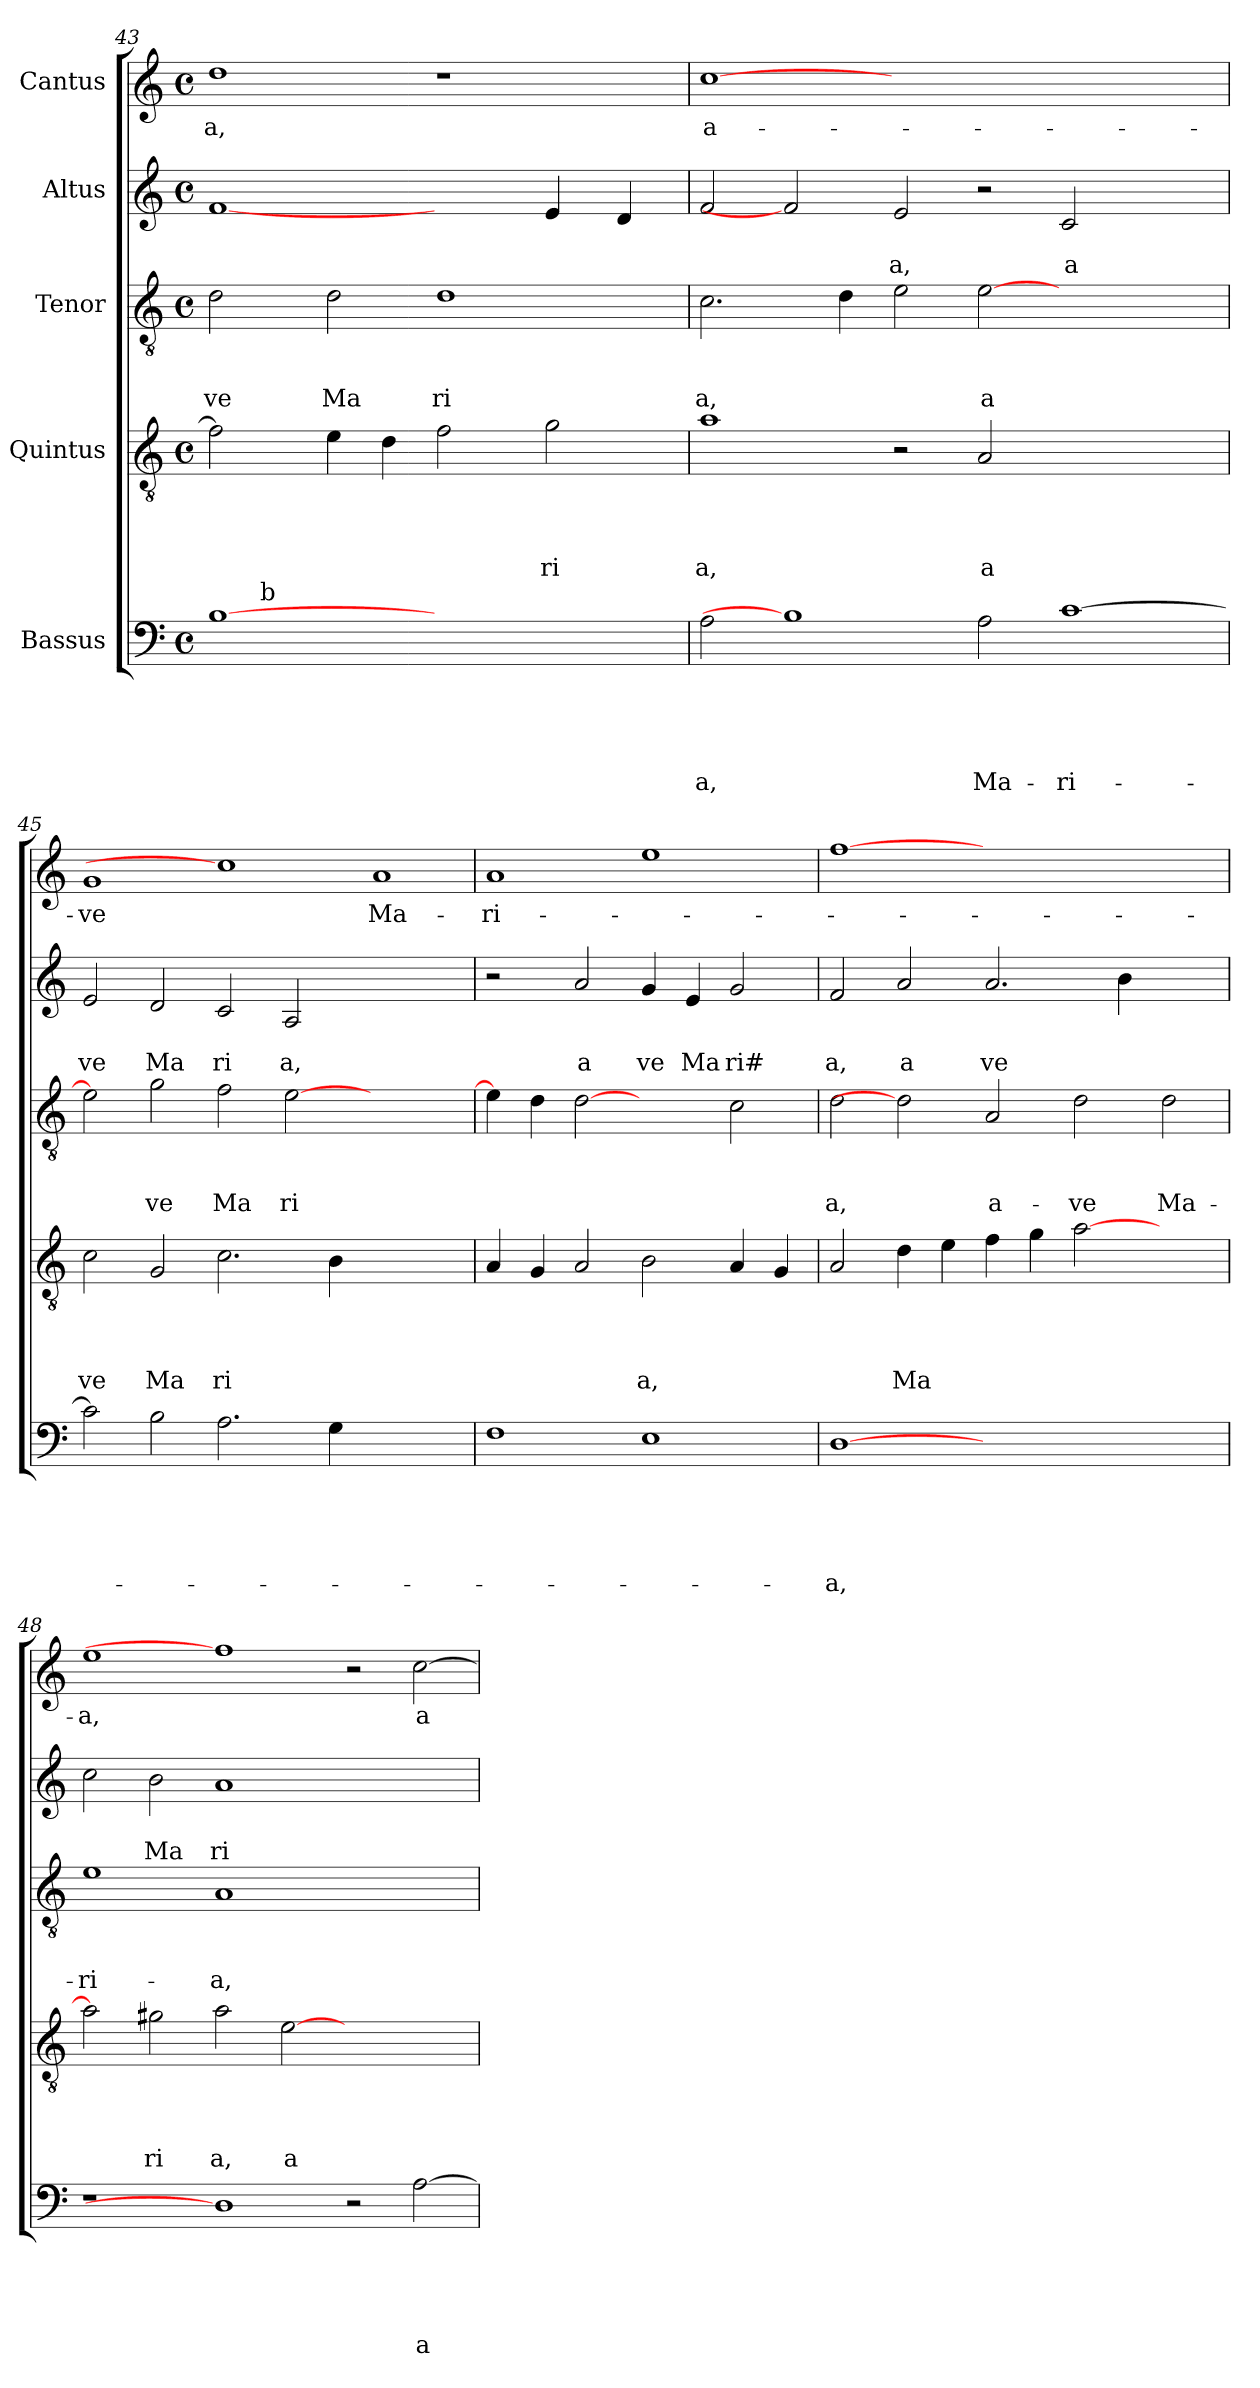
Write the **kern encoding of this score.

**kern	**text	**text	**text	**text	**text	**kern	**text	**text	**text	**text	**kern	**text	**text	**text	**kern	**text	**text	**kern	**text
*part5	*part5	*part5	*part5	*part5	*part5	*part4	*part4	*part4	*part4	*part4	*part3	*part3	*part3	*part3	*part2	*part2	*part2	*part1	*part1
*staff5	*staff5	*staff5	*staff5	*staff5	*staff5	*staff4	*staff4	*staff4	*staff4	*staff4	*staff3	*staff3	*staff3	*staff3	*staff2	*staff2	*staff2	*staff1	*staff1
*I"Bassus	*	*	*	*	*	*I"Quintus	*	*	*	*	*I"Tenor	*	*	*	*I"Altus	*	*	*I"Cantus	*
*clefF4	*	*	*	*	*	*clefGv2	*	*	*	*	*clefGv2	*	*	*	*clefG2	*	*	*clefG2	*
*k[]	*	*	*	*	*	*k[]	*	*	*	*	*k[]	*	*	*	*k[]	*	*	*k[]	*
*C:	*	*	*	*	*	*C:	*	*	*	*	*C:	*	*	*	*C:	*	*	*C:	*
*M4/4	*	*	*	*	*	*M4/4	*	*	*	*	*M4/4	*	*	*	*M4/4	*	*	*M4/4	*
*met(c)	*	*	*	*	*	*met(c)	*	*	*	*	*met(c)	*	*	*	*met(c)	*	*	*met(c)	*
=43	=43	=43	=43	=43	=43	=43	=43	=43	=43	=43	=43	=43	=43	=43	=43	=43	=43	=43	=43
!	!	!	!	!	!	!	!	!	!	!	!	!	!	!LO:LY:b	!	!	!	!	!LO:LY:b
*^	*	*	*	*	*	*	*	*	*	*	*	*	*	*	*	*	*	*	*
[1B	8ryy	.	.	.	.	.	2f\]	.	.	.	.	2d\	.	.	ve	[1f	.	.	1dd	-a,
.	32ryy	.	.	.	.	.	.	.	.	.	.	.	.	.	.	.	.	.	.	.
!	!LO:TX:a:t=b	!	!	!	!	!	!	!	!	!	!	!	!	!	!	!	!	!	!	!
.	1ryy	.	.	.	.	.	.	.	.	.	.	.	.	.	.	.	.	.	.	.
!	!	!	!	!	!	!	!	!	!	!	!	!	!	!	!LO:LY:b	!	!	!	!	!
.	.	.	.	.	.	.	4e\	.	.	.	.	2d\	.	.	Ma	.	.	.	.	.
.	.	.	.	.	.	.	4d\	.	.	.	.	.	.	.	.	.	.	.	.	.
!	!	!	!	!	!	!	!	!	!	!	!	!	!	!	!LO:LY:b	!	!	!	!	!
1ryy	.	.	.	.	.	.	2f\	.	.	.	.	1d	.	.	ri	2ryy	.	.	1r	.
.	2ryy	.	.	.	.	.	.	.	.	.	.	.	.	.	.	.	.	.	.	.
!	!	!	!	!	!	!	!	!	!	!	!LO:LY:b	!	!	!	!	!	!	!	!	!
.	.	.	.	.	.	.	2g\	.	.	.	ri	.	.	.	.	4e/	.	.	.	.
.	4ryy	.	.	.	.	.	.	.	.	.	.	.	.	.	.	.	.	.	.	.
.	.	.	.	.	.	.	.	.	.	.	.	.	.	.	.	4d/	.	.	.	.
.	16.ryy	.	.	.	.	.	.	.	.	.	.	.	.	.	.	.	.	.	.	.
=44	=44	=44	=44	=44	=44	=44	=44	=44	=44	=44	=44	=44	=44	=44	=44	=44	=44	=44	=44	=44
!	!	!	!	!	!	!LO:LY:b	!	!	!	!	!LO:LY:b	!	!	!	!LO:LY:b	!	!	!	!	!LO:LY:b
*v	*v	*	*	*	*	*	*	*	*	*	*	*	*	*	*	*	*	*	*	*
2A\	.	.	.	.	-a,	1a	.	.	.	a,	2.c\	.	.	a,	2f/	.	.	[1cc	a-
1B]	.	.	.	.	.	.	.	.	.	.	.	.	.	.	2f]	.	.	.	.
.	.	.	.	.	.	.	.	.	.	.	4d\	.	.	.	.	.	.	.	.
!	!	!	!	!	!	!	!	!	!	!	!	!	!	!	!	!	!LO:LY:b	!	!
.	.	.	.	.	.	2r	.	.	.	.	2e\	.	.	.	2e/	.	a,	0ryy	.
!	!	!	!	!	!LO:LY:b	!	!	!	!	!LO:LY:b	!	!	!	!LO:LY:b	!	!	!	!	!
2A\	.	.	.	.	Ma-	2A/	.	.	.	a	[>2e\	.	.	a	2r	.	.	.	.
!	!	!	!	!	!LO:LY:b	!	!	!	!	!	!	!	!	!	!	!	!LO:LY:b	!	!
[>1c	.	.	.	.	-ri-	1ryy	.	.	.	.	1ryy	.	.	.	2c/	.	a	.	.
.	.	.	.	.	.	.	.	.	.	.	.	.	.	.	2ryy	.	.	.	.
=45	=45	=45	=45	=45	=45	=45	=45	=45	=45	=45	=45	=45	=45	=45	=45	=45	=45	=45	=45
!	!	!	!	!	!	!	!	!	!	!LO:LY:b	!	!	!	!	!	!	!LO:LY:b	!	!LO:LY:b
2c\]	.	.	.	.	.	2c\	.	.	.	ve	2e\]	.	.	.	2e/	.	ve	1g	-ve
!	!	!	!	!	!	!	!	!	!	!LO:LY:b	!	!	!	!LO:LY:b	!	!	!LO:LY:b	!	!
2B\	.	.	.	.	.	2G/	.	.	.	Ma	2g\	.	.	ve	2d/	.	Ma	.	.
!	!	!	!	!	!	!	!	!	!	!LO:LY:b	!	!	!	!LO:LY:b	!	!	!LO:LY:b	!	!
2.A\	.	.	.	.	.	2.c\	.	.	.	ri	2f\	.	.	Ma	2c/	.	ri	1cc]	.
!	!	!	!	!	!	!	!	!	!	!	!	!	!	!LO:LY:b	!	!	!LO:LY:b	!	!
.	.	.	.	.	.	.	.	.	.	.	[>2e\	.	.	ri	2A/	.	a,	.	.
4G\	.	.	.	.	.	4B\	.	.	.	.	.	.	.	.	.	.	.	.	.
!	!	!	!	!	!	!	!	!	!	!	!	!	!	!	!	!	!	!	!LO:LY:b
1ryy	.	.	.	.	.	1ryy	.	.	.	.	1ryy	.	.	.	1ryy	.	.	1a	Ma-
=46	=46	=46	=46	=46	=46	=46	=46	=46	=46	=46	=46	=46	=46	=46	=46	=46	=46	=46	=46
!	!	!	!	!	!	!	!	!	!	!	!	!	!	!	!	!	!	!	!LO:LY:b
1F	.	.	.	.	.	4A/	.	.	.	.	4e\]	.	.	.	2r	.	.	1a	-ri-
.	.	.	.	.	.	4G/	.	.	.	.	4d\	.	.	.	.	.	.	.	.
!	!	!	!	!	!	!	!	!	!	!	!	!	!	!	!	!	!LO:LY:b	!	!
.	.	.	.	.	.	2A/	.	.	.	.	[2d	.	.	.	2a/	.	a	.	.
!	!	!	!	!	!	!	!	!	!	!LO:LY:b	!	!	!	!	!	!	!LO:LY:b	!	!
1E	.	.	.	.	.	2B\	.	.	.	a,	2ryy	.	.	.	4g/	.	ve	1ee	.
!	!	!	!	!	!	!	!	!	!	!	!	!	!	!	!	!	!LO:LY:b	!	!
.	.	.	.	.	.	.	.	.	.	.	.	.	.	.	4e/	.	Ma	.	.
!	!	!	!	!	!	!	!	!	!	!	!	!	!	!	!	!	!LO:LY:b	!	!
.	.	.	.	.	.	4A/	.	.	.	.	2c\	.	.	.	2g/	.	ri#	.	.
.	.	.	.	.	.	4G/	.	.	.	.	.	.	.	.	.	.	.	.	.
!!LO:LB:g=z
=47	=47	=47	=47	=47	=47	=47	=47	=47	=47	=47	=47	=47	=47	=47	=47	=47	=47	=47	=47
!	!	!	!	!	!LO:LY:b	!	!	!	!	!	!	!	!	!LO:LY:b	!	!	!LO:LY:b	!	!
[1D	.	.	.	.	-a,	2A/	.	.	.	.	2d\	.	.	a,	2f/	.	a,	[1ff	.
!	!	!	!	!	!	!	!	!	!	!LO:LY:b	!	!	!	!	!	!	!LO:LY:b	!	!
.	.	.	.	.	.	4d\	.	.	.	Ma	2d]	.	.	.	2a/	.	a	.	.
.	.	.	.	.	.	4e\	.	.	.	.	.	.	.	.	.	.	.	.	.
!	!	!	!	!	!	!	!	!	!	!	!	!	!	!LO:LY:b	!	!	!LO:LY:b	!	!
1.ryy	.	.	.	.	.	4f\	.	.	.	.	2A/	.	.	a-	2.a/	.	ve	1.ryy	.
.	.	.	.	.	.	4g\	.	.	.	.	.	.	.	.	.	.	.	.	.
!	!	!	!	!	!	!	!	!	!	!	!	!	!	!LO:LY:b	!	!	!	!	!
.	.	.	.	.	.	[>2a\	.	.	.	.	2d\	.	.	-ve	.	.	.	.	.
.	.	.	.	.	.	.	.	.	.	.	.	.	.	.	4b\	.	.	.	.
!	!	!	!	!	!	!	!	!	!	!	!	!	!	!LO:LY:b	!	!	!	!	!
.	.	.	.	.	.	2ryy	.	.	.	.	2d\	.	.	Ma-	2ryy	.	.	.	.
=48	=48	=48	=48	=48	=48	=48	=48	=48	=48	=48	=48	=48	=48	=48	=48	=48	=48	=48	=48
!	!	!	!	!	!	!	!	!	!	!	!	!	!	!LO:LY:b	!	!	!	!	!LO:LY:b
1r	.	.	.	.	.	2a\]	.	.	.	.	1e	.	.	-ri-	2cc\	.	.	1ee	-a,
!	!	!	!	!	!	!	!	!	!	!LO:LY:b	!	!	!	!	!	!	!LO:LY:b	!	!
.	.	.	.	.	.	2g#X\	.	.	.	ri	.	.	.	.	2b\	.	Ma	.	.
!	!	!	!	!	!	!	!	!	!	!LO:LY:b	!	!	!	!LO:LY:b	!	!	!LO:LY:b	!	!
1D]	.	.	.	.	.	2a\	.	.	.	a,	1A	.	.	-a,	1a	.	ri	1ff]	.
!	!	!	!	!	!	!	!	!	!	!LO:LY:b	!	!	!	!	!	!	!	!	!
.	.	.	.	.	.	[>2e\	.	.	.	a	.	.	.	.	.	.	.	.	.
2r	.	.	.	.	.	1ryy	.	.	.	.	1ryy	.	.	.	1ryy	.	.	2r	.
!	!	!	!	!	!LO:LY:b	!	!	!	!	!	!	!	!	!	!	!	!	!	!LO:LY:b
[>2A\	.	.	.	.	a	.	.	.	.	.	.	.	.	.	.	.	.	[>2cc\	a
=	=	=	=	=	=	=	=	=	=	=	=	=	=	=	=	=	=	=	=
*-	*-	*-	*-	*-	*-	*-	*-	*-	*-	*-	*-	*-	*-	*-	*-	*-	*-	*-	*-
